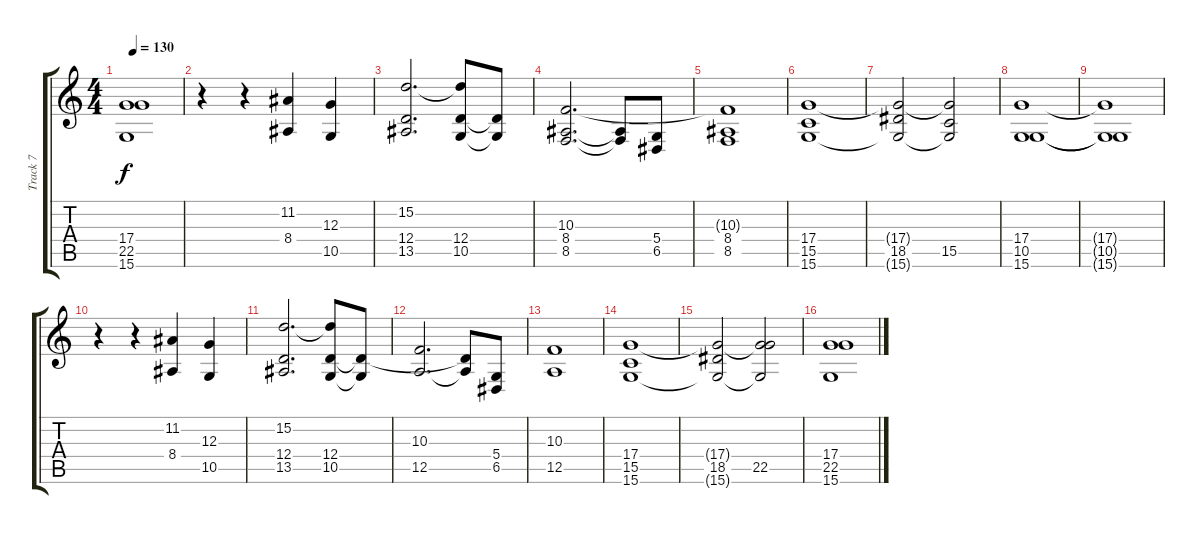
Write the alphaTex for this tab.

\track ("Track 7" "Track 7") {instrument tremolostrings bank 255}
\staff {score tabs}
\tuning (E4 B3 G3 D3 A2 E2) {hide}
\ts (4 4)
\tempo 130
\clef g2
\ks c
(17.4{t} 22.5{t} 15.6{t}).1{dy f} |
r.4 r.4 (11.2 8.4).4 (12.3 10.5).4 |
(15.2 12.4 13.5).2{d} (15.2{t} 12.4 10.5).8 (12.4{t} 10.5{t}).8 |
(10.3 8.4 8.5).2{d} (8.4{t} 8.5{t}).8 (5.4 6.5).8 |
(10.3{t} 8.4 8.5).1 |
(17.4 15.5 15.6).1 |
(17.4{t} 18.5 15.6{t}).2 (17.4{t} 15.5 15.6{t}).2 |
(17.4 10.5 15.6).1 |
(17.4{t} 10.5{t} 15.6{t}).1 |
r.4 r.4 (11.2 8.4).4 (12.3 10.5).4 |
(15.2 12.4 13.5).2{d} (15.2{t} 12.4 10.5).8 (12.4{t} 10.5{t}).8 |
(10.3 12.5).2{d} (12.4{t} 12.5{t}).8 (5.4 6.5).8 |
(10.3 12.5).1 |
(17.4 15.5 15.6).1 |
(17.4{t} 18.5 15.6{t}).2 (17.4{t} 22.5 15.6{t}).2 |
(17.4 22.5 15.6).1
